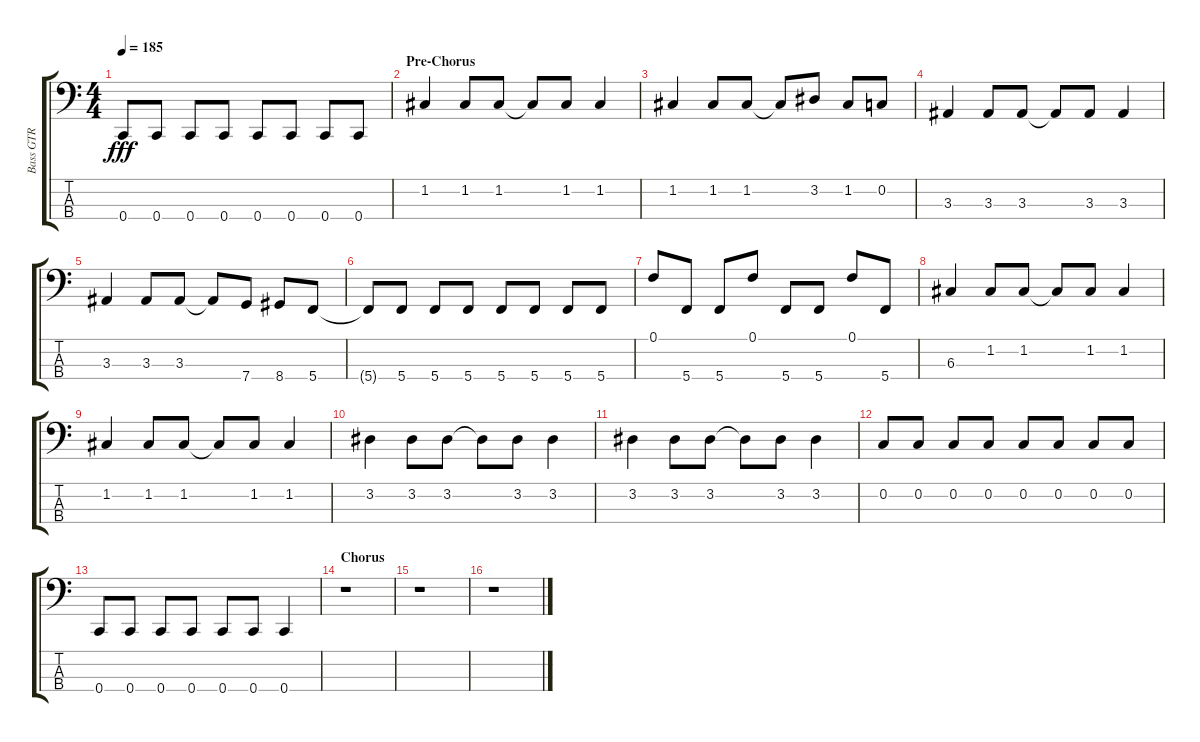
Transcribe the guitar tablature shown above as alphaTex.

\track ("Bass GTR" "Bass GTR") {instrument electricbassfinger}
\staff {score tabs}
\tuning (F2 C2 G1 C1) {hide}
\ts (4 4)
\tempo 185
\clef f4
\ks aminor
0.4.8{dy fff} 0.4.8 0.4.8 0.4.8 0.4.8 0.4.8 0.4.8 0.4.8 |
\section ("" "Pre-Chorus")
1.2.4 1.2.8 1.2.8 1.2{t}.8 1.2.8 1.2.4 |
1.2.4 1.2.8 1.2.8 1.2{t}.8 3.2.8 1.2.8 0.2.8 |
3.3.4 3.3.8 3.3.8 3.3{t}.8 3.3.8 3.3.4 |
3.3.4 3.3.8 3.3.8 3.3{t}.8 7.4.8 8.4.8 5.4.8 |
5.4{t}.8 5.4.8 5.4.8 5.4.8 5.4.8 5.4.8 5.4.8 5.4.8 |
0.1.8 5.4.8 5.4.8 0.1.8 5.4.8 5.4.8 0.1.8 5.4.8 |
6.3.4 1.2.8 1.2.8 1.2{t}.8 1.2.8 1.2.4 |
1.2.4 1.2.8 1.2.8 1.2{t}.8 1.2.8 1.2.4 |
3.2.4 3.2.8 3.2.8 3.2{t}.8 3.2.8 3.2.4 |
3.2.4 3.2.8 3.2.8 3.2{t}.8 3.2.8 3.2.4 |
0.2.8 0.2.8 0.2.8 0.2.8 0.2.8 0.2.8 0.2.8 0.2.8 |
0.4.8 0.4.8 0.4.8 0.4.8 0.4.8 0.4.8 0.4.4 |
\section ("" "Chorus")
r.1 |
r.1 |
r.1
